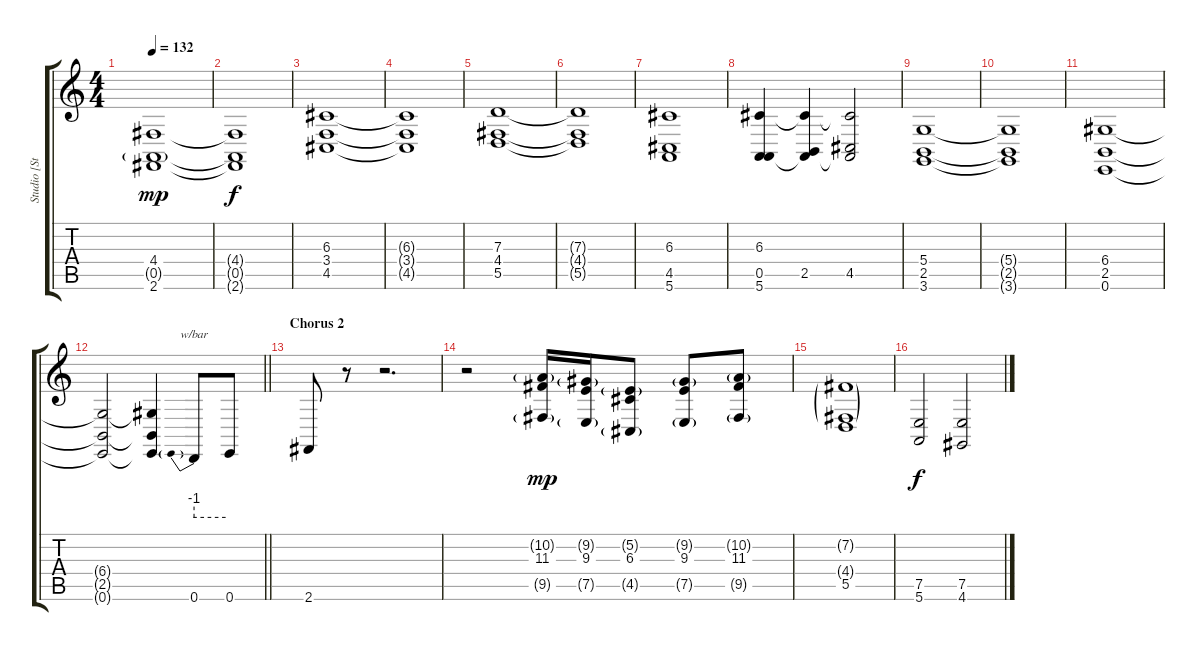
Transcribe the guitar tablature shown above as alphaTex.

\track ("Studio [Strings/FX]" "Studio [St") {instrument stringensemble1}
\staff {score tabs}
\tuning (E4 B3 G3 D3 A2 E2) {hide}
\ts (4 4)
\tempo 132
\clef g2
\ks c
(4.4 0.5{g} 2.6).1{dy mp} |
(4.4{t} 0.5{t} 2.6{t}).1{dy f} |
(6.3 3.4 4.5).1 |
(6.3{t} 3.4{t} 4.5{t}).1 |
(7.3 4.4 5.5).1 |
(7.3{t} 4.4{t} 5.5{t}).1 |
(6.3 4.5 5.6).1 |
(6.3 0.5 5.6).4 (6.3{t} 2.5 5.6{t}).4 (6.3{t} 4.5 5.6{t}).2 |
(5.4 2.5 3.6).1 |
(5.4{t} 2.5{t} 3.6{t}).1 |
(6.4 2.5 0.6).1 |
\barLineRight lightlight
(6.4{t} 2.5{t} 0.6{t}).2 (6.4{t} 2.5{t} 0.6{t}).4 0.6.8{tbe (predive default 0 -4 60 -4) volume 11} 0.6.8 |
\section ("" "Chorus 2")
2.6.8 r.8 r.2{d} |
r.2 (10.2{g} 11.3 9.5{g}).16{dy mp} (9.2{g} 9.3 7.5{g}).16 (5.2{g} 6.3 4.5{g}).8 (9.2{g} 9.3 7.5{g}).8 (10.2{g} 11.3 9.5{g}).8 |
(7.2{g} 4.4{g} 5.5).1 |
(7.5 5.6).2{dy f} (7.5 4.6).2
